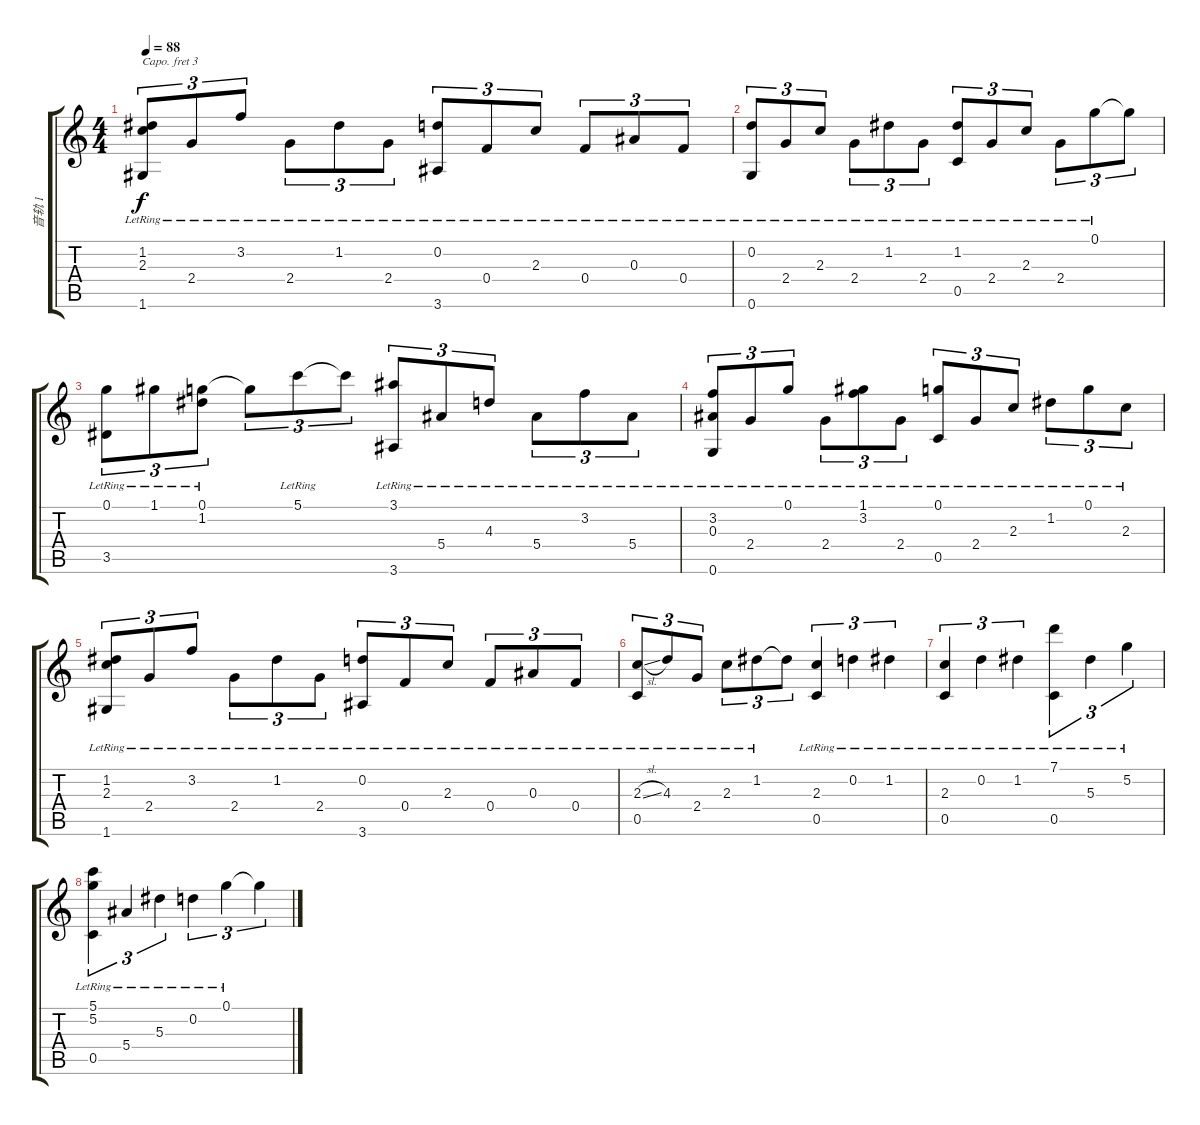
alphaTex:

\track ("音轨 1" "音轨 1") {instrument acousticguitarnylon}
\staff {score tabs}
\capo 3
\tuning (E4 B3 G3 D3 A2 E2) {hide}
\ts (4 4)
\tempo 88
\clef g2
\ks c
(1.2{lr} 2.3{lr} 1.6{lr}).8{tu (3 2) dy f} 2.4{lr}.8{tu (3 2)} 3.2{lr}.8{tu (3 2)} 2.4{lr}.8{tu (3 2)} 1.2{lr}.8{tu (3 2)} 2.4{lr}.8{tu (3 2)} (0.2{lr} 3.6{lr}).8{tu (3 2)} 0.4{lr}.8{tu (3 2)} 2.3{lr}.8{tu (3 2)} 0.4{lr}.8{tu (3 2)} 0.3{lr}.8{tu (3 2)} 0.4{lr}.8{tu (3 2)} |
(0.2{lr} 0.6{lr}).8{tu (3 2)} 2.4{lr}.8{tu (3 2)} 2.3{lr}.8{tu (3 2)} 2.4{lr}.8{tu (3 2)} 1.2{lr}.8{tu (3 2)} 2.4{lr}.8{tu (3 2)} (1.2{lr} 0.5{lr}).8{tu (3 2)} 2.4{lr}.8{tu (3 2)} 2.3{lr}.8{tu (3 2)} 2.4{lr}.8{tu (3 2)} 0.1{lr}.8{tu (3 2)} 0.1{t}.8{tu (3 2)} |
(0.1{lr} 3.5{lr}).8{tu (3 2)} 1.1{lr}.8{tu (3 2)} (0.1{lr} 1.2{lr}).8{tu (3 2)} 0.1{t}.8{tu (3 2)} 5.1{lr}.8{tu (3 2)} 5.1{t}.8{tu (3 2)} (3.1{lr} 3.6{lr}).8{tu (3 2)} 5.4{lr}.8{tu (3 2)} 4.3{lr}.8{tu (3 2)} 5.4{lr}.8{tu (3 2)} 3.2{lr}.8{tu (3 2)} 5.4{lr}.8{tu (3 2)} |
(3.2{lr} 0.3{lr} 0.6{lr}).8{tu (3 2)} 2.4{lr}.8{tu (3 2)} 0.1{lr}.8{tu (3 2)} 2.4{lr}.8{tu (3 2)} (1.1{lr} 3.2{lr}).8{tu (3 2)} 2.4{lr}.8{tu (3 2)} (0.1{lr} 0.5{lr}).8{tu (3 2)} 2.4{lr}.8{tu (3 2)} 2.3{lr}.8{tu (3 2)} 1.2{lr}.8{tu (3 2)} 0.1{lr}.8{tu (3 2)} 2.3{lr}.8{tu (3 2)} |
(1.2{lr} 2.3{lr} 1.6{lr}).8{tu (3 2)} 2.4{lr}.8{tu (3 2)} 3.2{lr}.8{tu (3 2)} 2.4{lr}.8{tu (3 2)} 1.2{lr}.8{tu (3 2)} 2.4{lr}.8{tu (3 2)} (0.2{lr} 3.6{lr}).8{tu (3 2)} 0.4{lr}.8{tu (3 2)} 2.3{lr}.8{tu (3 2)} 0.4{lr}.8{tu (3 2)} 0.3{lr}.8{tu (3 2)} 0.4{lr}.8{tu (3 2)} |
(2.3{sl lr} 0.5{lr}).8{tu (3 2)} 4.3{lr}.8{tu (3 2)} 2.4{lr}.8{tu (3 2)} 2.3{lr}.8{tu (3 2)} 1.2{lr}.8{tu (3 2)} 1.2{t}.8{tu (3 2)} (2.3{lr} 0.5{lr}).4{tu (3 2)} 0.2{lr}.4{tu (3 2)} 1.2{lr}.4{tu (3 2)} |
(2.3{lr} 0.5{lr}).4{tu (3 2)} 0.2{lr}.4{tu (3 2)} 1.2{lr}.4{tu (3 2)} (7.1{lr} 0.5{lr}).4{tu (3 2)} 5.3{lr}.4{tu (3 2)} 5.2{lr}.4{tu (3 2)} |
(5.1{lr} 5.2{lr} 0.5{lr}).4{tu (3 2)} 5.4{lr}.4{tu (3 2)} 5.3{lr}.4{tu (3 2)} 0.2{lr}.4{tu (3 2)} 0.1{lr}.4{tu (3 2)} 0.1{t}.4{tu (3 2)}
